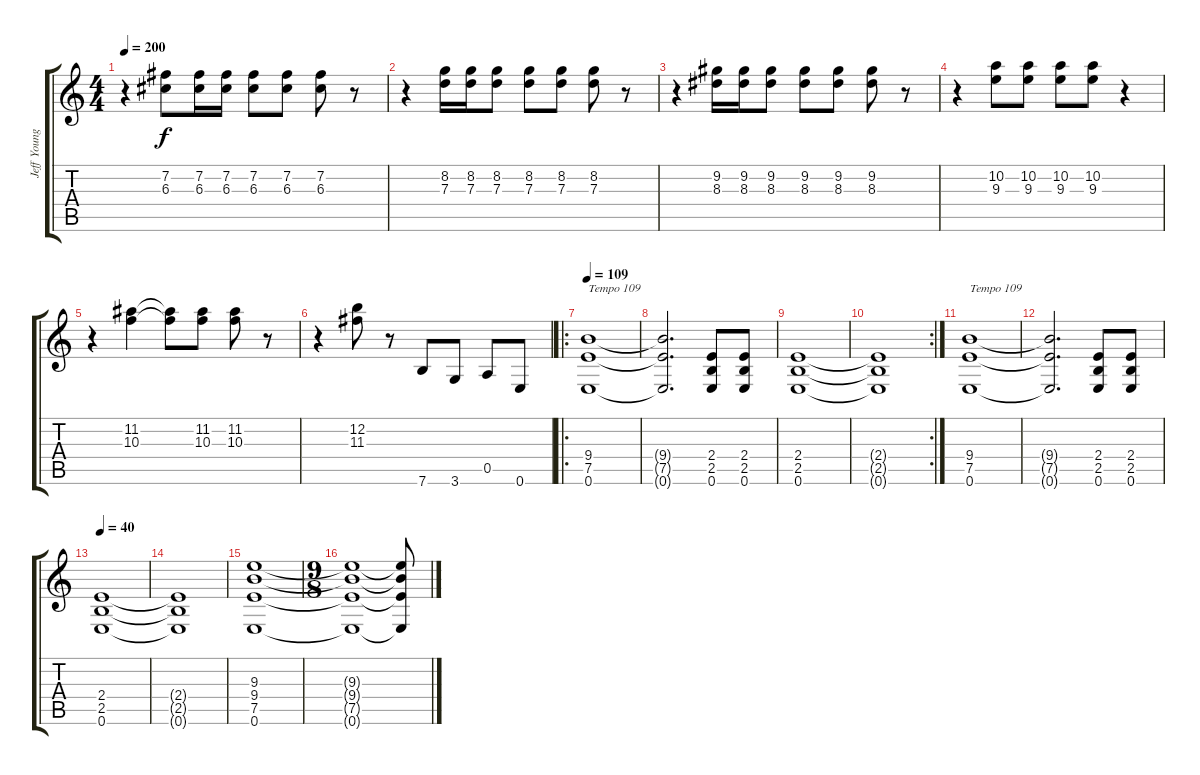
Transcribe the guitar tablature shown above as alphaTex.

\track ("Jeff Young" "Jeff Young") {instrument distortionguitar}
\staff {score tabs}
\tuning (E4 B3 G3 D3 A2 E2) {hide}
\ts (4 4)
\tempo 200
\clef g2
\ks c
r.4{dy f} (7.2 6.3).8 (7.2 6.3).16 (7.2 6.3).16 (7.2 6.3).8 (7.2 6.3).8 (7.2 6.3).8 r.8 |
r.4 (8.2 7.3).16 (8.2 7.3).16 (8.2 7.3).8 (8.2 7.3).8 (8.2 7.3).8 (8.2 7.3).8 r.8 |
r.4 (9.2 8.3).16 (9.2 8.3).16 (9.2 8.3).8 (9.2 8.3).8 (9.2 8.3).8 (9.2 8.3).8 r.8 |
r.4 (10.2 9.3).8 (10.2 9.3).8 (10.2 9.3).8 (10.2 9.3).8 r.4 |
r.4 (11.2 10.3).4 (11.2{t} 10.3{t}).8 (11.2 10.3).8 (11.2 10.3).8 r.8 |
r.4 (12.2 11.3).8 r.8 7.6.8 3.6.8 0.5.8 0.6.8 |
\ro
\tempo 109
(9.4 7.5 0.6).1{txt "Tempo 109"} |
(9.4{t} 7.5{t} 0.6{t}).2{d} (2.4 2.5 0.6).8 (2.4 2.5 0.6).8 |
(2.4 2.5 0.6).1 |
\rc 2
(2.4{t} 2.5{t} 0.6{t}).1 |
(9.4 7.5 0.6).1{txt "Tempo 109"} |
(9.4{t} 7.5{t} 0.6{t}).2{d} (2.4 2.5 0.6).8 (2.4 2.5 0.6).8 |
\tempo 40
(2.4 2.5 0.6).1 |
(2.4{t} 2.5{t} 0.6{t}).1 |
(9.3 9.4 7.5 0.6).1 |
\ts (9 8)
(9.3{t} 9.4{t} 7.5{t} 0.6{t}).1 (9.3{t} 9.4{t} 7.5{t} 0.6{t}).8
